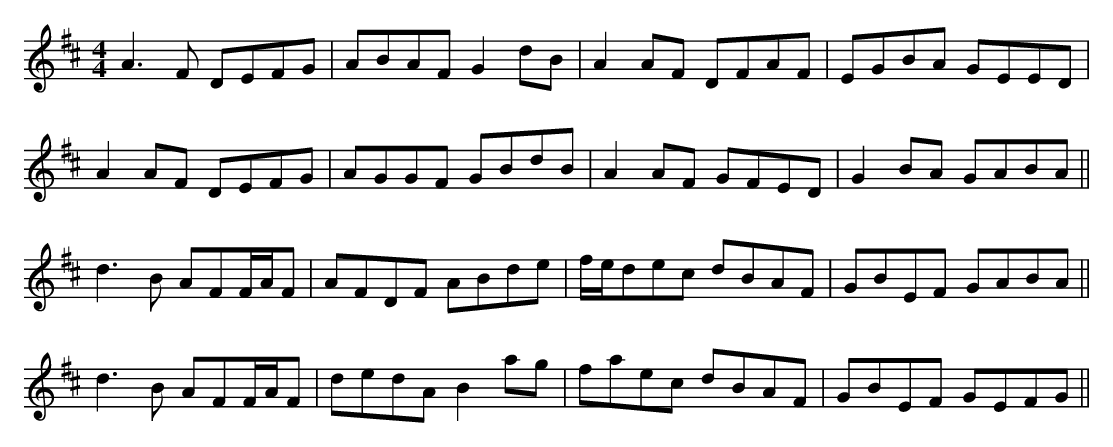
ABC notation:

X:1
M:4/4
K:D
A3 F DEFG|ABAF G2dB| A2AF DFAF|EGBA GEED|
A2AF DEFG|AGGF GBdB| A2AF GFED|G2BA GABA||
d3 B AFF/A/F| AFDF ABde|f/e/dec dBAF|GBEF GABA||
d3 B AFF/A/F| dedA B2ag|faec dBAF|GBEF GEFG||
